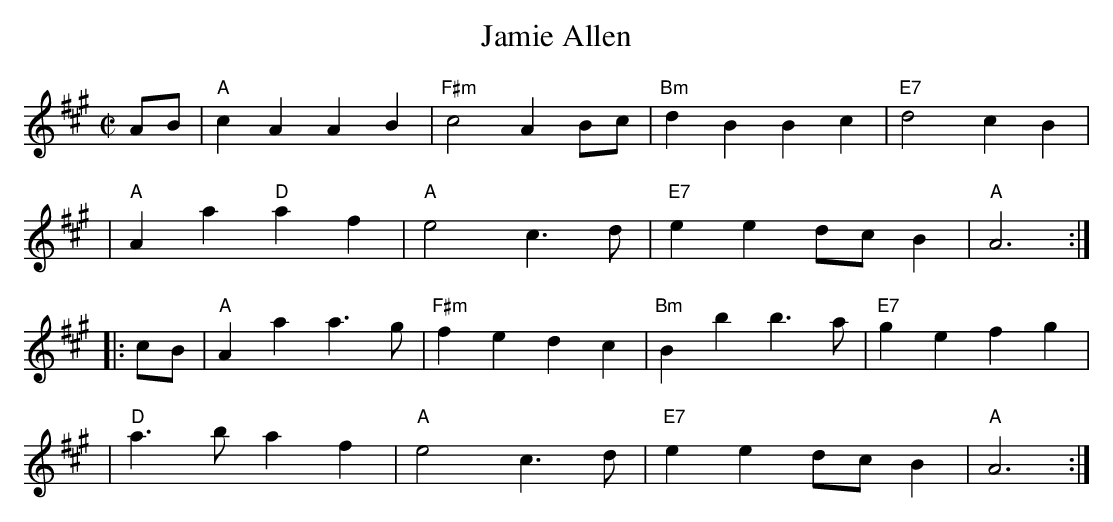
X:1
T: Jamie Allen
M: C|
L: 1/4
K: A
 A/B/ \
| "A"cA AB | "F#m"c2 AB/c/ | "Bm"dB Bc | "E7"d2 cB |
| "A"Aa "D"af | "A"e2 c>d | "E7"ee d/c/B | "A"A3 :|
|: c/B/ \
| "A"Aa a>g | "F#m"fe dc | "Bm"Bb b>a | "E7"ge fg |
| "D"a>b af | "A"e2 c>d | "E7"ee d/c/B | "A"A3 :|
